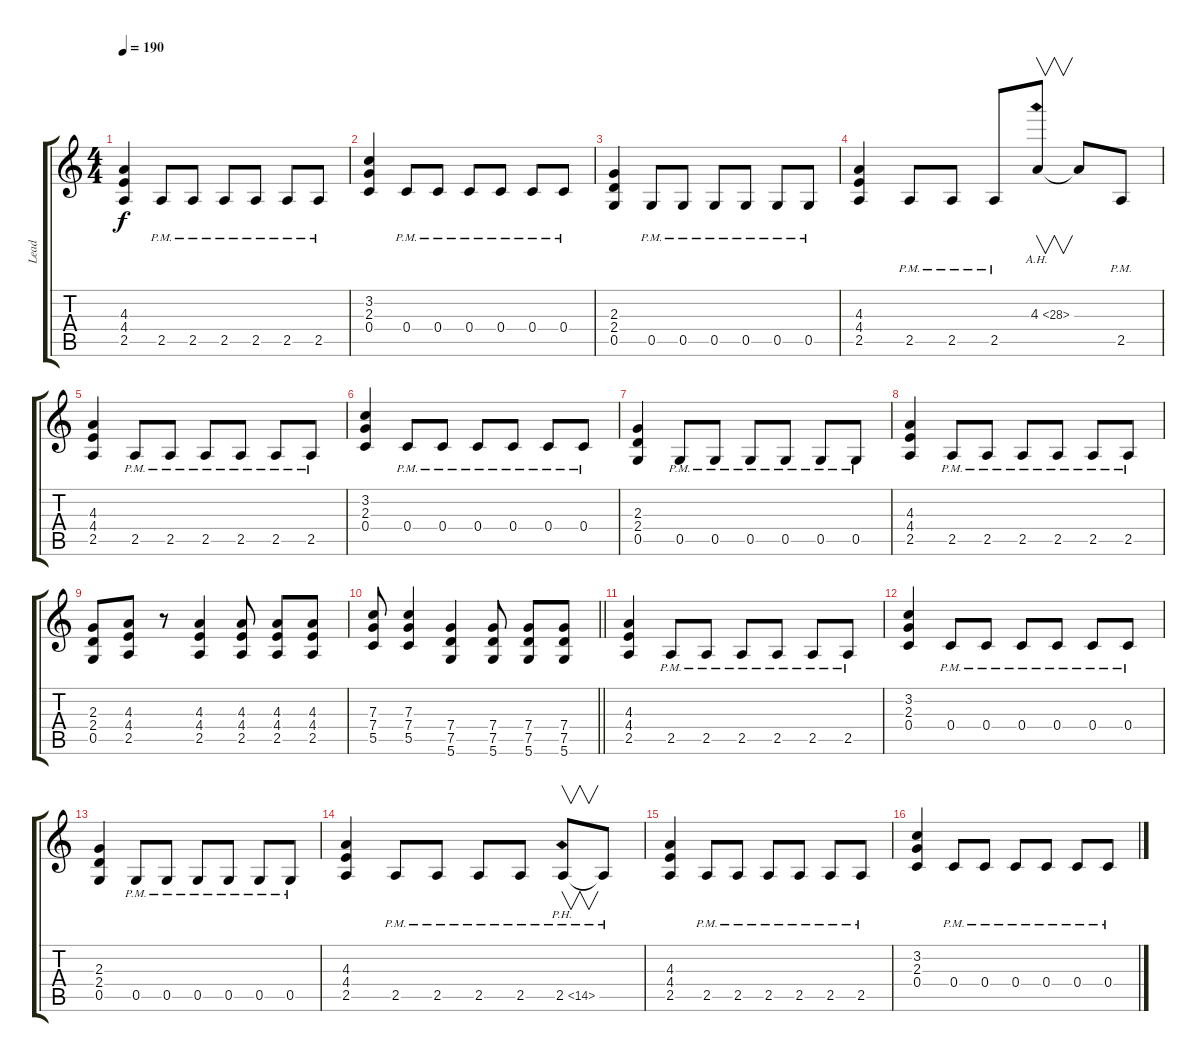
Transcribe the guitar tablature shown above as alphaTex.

\track ("Lead" "Lead") {instrument distortionguitar}
\staff {score tabs}
\tuning (D4 A3 F3 C3 G2 D2) {hide}
\ts (4 4)
\tempo 190
\clef g2
\ks c
(4.3 4.4 2.5).4{dy f} 2.5{pm}.8 2.5{pm}.8 2.5{pm}.8 2.5{pm}.8 2.5{pm}.8 2.5{pm}.8 |
(3.2 2.3 0.4).4 0.4{pm}.8 0.4{pm}.8 0.4{pm}.8 0.4{pm}.8 0.4{pm}.8 0.4{pm}.8 |
(2.3 2.4 0.5).4 0.5{pm}.8 0.5{pm}.8 0.5{pm}.8 0.5{pm}.8 0.5{pm}.8 0.5{pm}.8 |
(4.3 4.4 2.5).4 2.5{pm}.8 2.5{pm}.8 2.5{pm}.8 4.3{ah 24}.8{v} 4.3{t}.8 2.5{pm}.8 |
(4.3 4.4 2.5).4 2.5{pm}.8 2.5{pm}.8 2.5{pm}.8 2.5{pm}.8 2.5{pm}.8 2.5{pm}.8 |
(3.2 2.3 0.4).4 0.4{pm}.8 0.4{pm}.8 0.4{pm}.8 0.4{pm}.8 0.4{pm}.8 0.4{pm}.8 |
(2.3 2.4 0.5).4 0.5{pm}.8 0.5{pm}.8 0.5{pm}.8 0.5{pm}.8 0.5{pm}.8 0.5{pm}.8 |
(4.3 4.4 2.5).4 2.5{pm}.8 2.5{pm}.8 2.5{pm}.8 2.5{pm}.8 2.5{pm}.8 2.5{pm}.8 |
(2.3 2.4 0.5).8 (4.3 4.4 2.5).8 r.8 (4.3 4.4 2.5).4 (4.3 4.4 2.5).8 (4.3 4.4 2.5).8 (4.3 4.4 2.5).8 |
\barLineRight lightlight
(7.3 7.4 5.5).8 (7.3 7.4 5.5).4 (7.4 7.5 5.6).4 (7.4 7.5 5.6).8 (7.4 7.5 5.6).8 (7.4 7.5 5.6).8 |
(4.3 4.4 2.5).4 2.5{pm}.8 2.5{pm}.8 2.5{pm}.8 2.5{pm}.8 2.5{pm}.8 2.5{pm}.8 |
(3.2 2.3 0.4).4 0.4{pm}.8 0.4{pm}.8 0.4{pm}.8 0.4{pm}.8 0.4{pm}.8 0.4{pm}.8 |
(2.3 2.4 0.5).4 0.5{pm}.8 0.5{pm}.8 0.5{pm}.8 0.5{pm}.8 0.5{pm}.8 0.5{pm}.8 |
(4.3 4.4 2.5).4 2.5{pm}.8 2.5{pm}.8 2.5{pm}.8 2.5{pm}.8 2.5{ph 12 pm}.8{v} 2.5{pm t}.8 |
(4.3 4.4 2.5).4 2.5{pm}.8 2.5{pm}.8 2.5{pm}.8 2.5{pm}.8 2.5{pm}.8 2.5{pm}.8 |
(3.2 2.3 0.4).4 0.4{pm}.8 0.4{pm}.8 0.4{pm}.8 0.4{pm}.8 0.4{pm}.8 0.4{pm}.8
